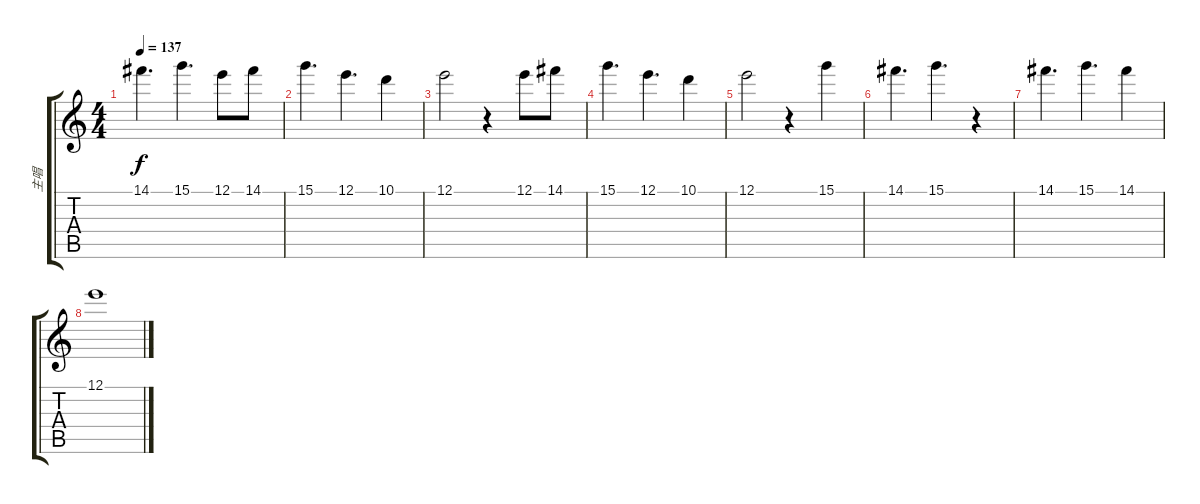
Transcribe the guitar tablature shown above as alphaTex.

\track ("主唱" "主唱") {instrument overdrivenguitar}
\staff {score tabs}
\tuning (E4 B3 G3 D3 A2 E2) {hide}
\ts (4 4)
\tempo 137
\clef g2
\ks c
14.1.4{d dy f} 15.1.4{d} 12.1.8 14.1.8 |
15.1.4{d} 12.1.4{d} 10.1.4 |
12.1.2 r.4 12.1.8 14.1.8 |
15.1.4{d} 12.1.4{d} 10.1.4 |
12.1.2 r.4 15.1.4 |
14.1.4{d} 15.1.4{d} r.4 |
14.1.4{d} 15.1.4{d} 14.1.4 |
12.1.1
